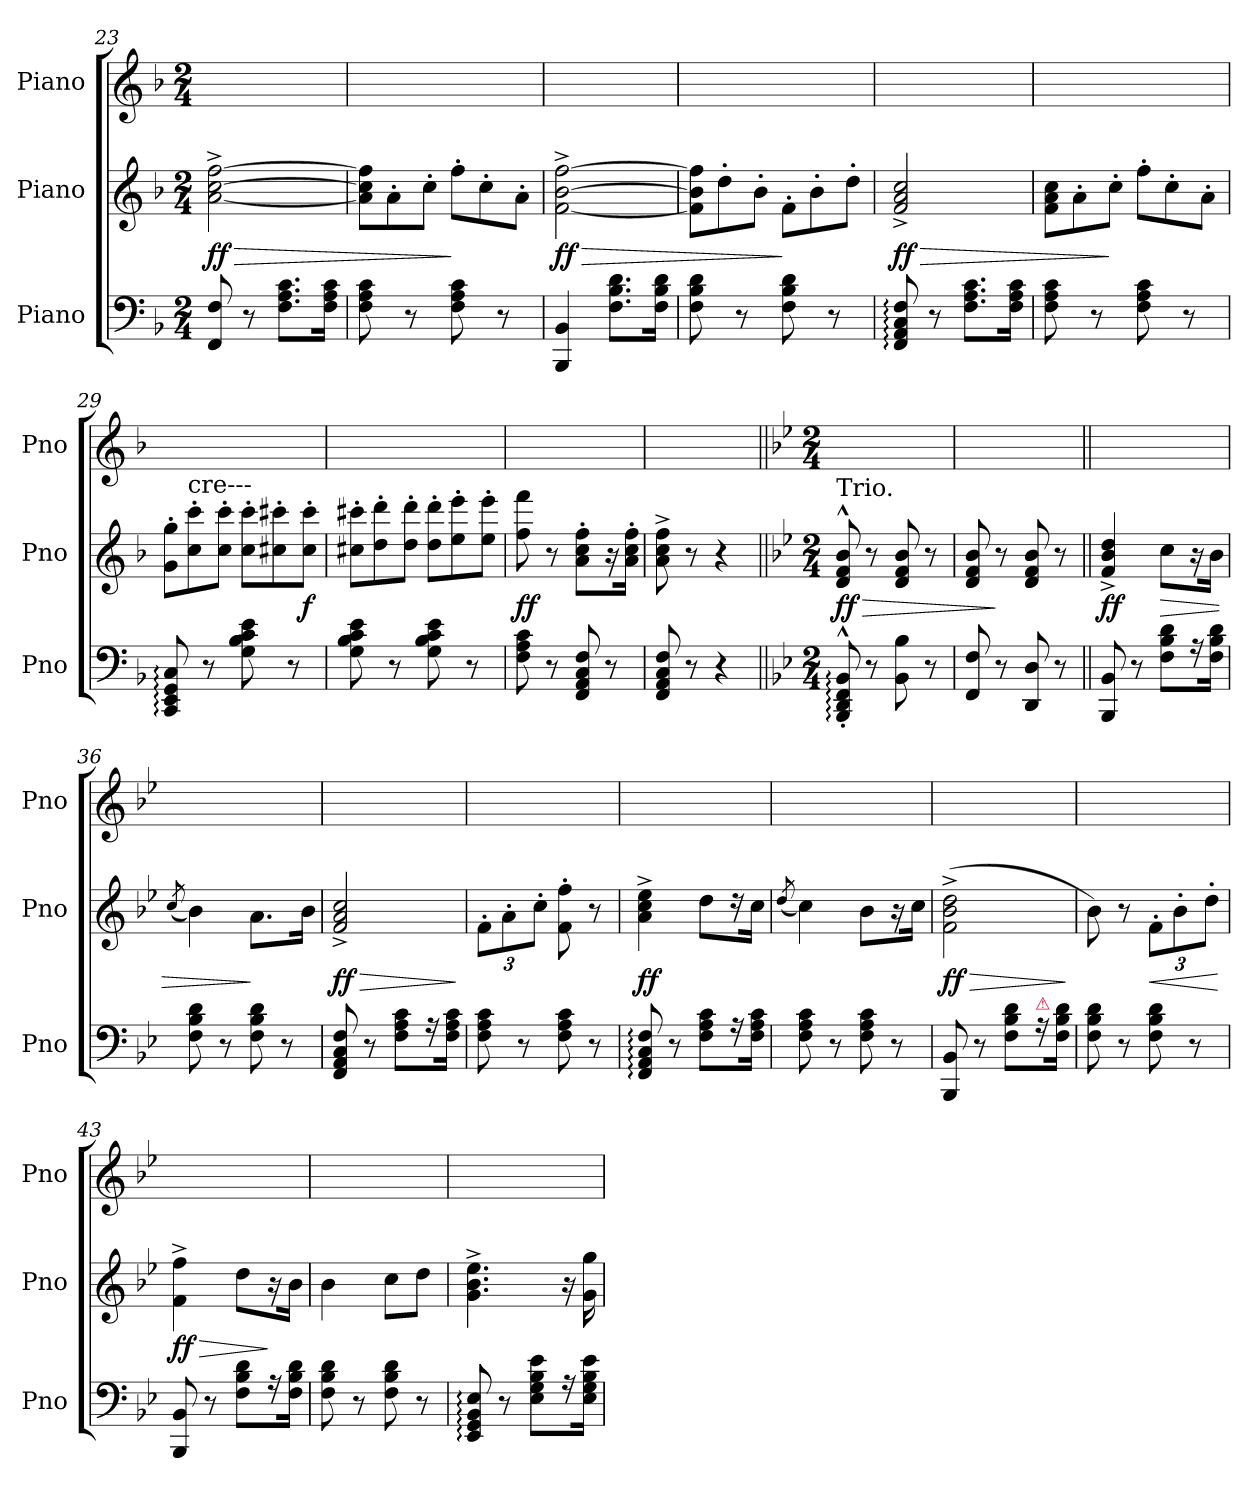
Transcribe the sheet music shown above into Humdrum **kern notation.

**kern	**kern	**dynam	**kern
*part3	*part2	*part2	*part1
*staff3	*staff2	*staff2	*staff1
*I"Piano	*I"Piano	*	*I"Piano
*I'Pno	*I'Pno	*	*I'Pno
*clefF4	*clefG2	*	*clefG2
*k[b-]	*k[b-]	*	*k[b-]
*M2/4	*M2/4	*	*M2/4
=23	=23	=23	=23
!	!	!LO:HP:b	!
8FF/ 8F/	[2a^>\ [2cc^>\ [2ff^>\	> ff	2ryy
8r	.	.	.
8.F\ 8.A\ 8.c\L	.	.	.
16F\ 16A\ 16c\Jk	.	.	.
=24	=24	=24	=24
*	*Xtuplet	*	*
8F\ 8A\ 8c\	12a]\ 12cc]\ 12ff]\L	.	2ryy
.	12a'>\	.	.
8r	.	.	.
.	12cc'>\J	.	.
8F\ 8A\ 8c\	12ff'>\L	]	.
.	12cc'>\	.	.
8r	.	.	.
.	12a'>\J	.	.
=25	=25	=25	=25
!	!	!LO:HP:b	!
4BBB-/ 4BB-/	[2f^>\ [2b-^>\ [2ff^>\	> ff	2ryy
8.F\ 8.B-\ 8.d\L	.	.	.
16F\ 16B-\ 16d\Jk	.	.	.
=26	=26	=26	=26
8F\ 8B-\ 8d\	12f]\ 12b-]\ 12ff]\L	.	2ryy
.	12dd'>\	.	.
8r	.	.	.
.	12b-'>\J	.	.
8F\ 8B-\ 8d\	12f'>\L	]	.
.	12b-'>\	.	.
8r	.	.	.
.	12dd'>\J	.	.
=27	=27	=27	=27
!	!	!LO:HP:b	!
8FF:/ 8AA:/ 8C:/ 8F:/	2f^>/ 2a^>/ 2cc^>/	> ff	2ryy
8r	.	.	.
8.F\ 8.A\ 8.c\L	.	.	.
16F\ 16A\ 16c\Jk	.	.	.
=28	=28	=28	=28
8F\ 8A\ 8c\	12f\ 12a\ 12cc\L	.	2ryy
.	12a'>\	.	.
8r	.	.	.
.	12cc'>\J	]	.
8F\ 8A\ 8c\	12ff'>\L	.	.
.	12cc'>\	.	.
8r	.	.	.
.	12a'>\J	.	.
=29	=29	=29	=29
8CC:/ 8EE:/ 8GG:/ 8C:/	12g'>\ 12gg'>\L	.	2ryy
!	!LO:TX:t=cre---	!	!
.	12cc'>\ 12ccc'>\	.	.
8r	.	.	.
.	12cc'>\ 12ccc'>\J	.	.
8G\ 8B-\ 8c\ 8e\	12cc'>\ 12ccc'>\L	.	.
.	12cc#X'>\ 12ccc#X'>\	.	.
8r	.	.	.
.	12cc#'>\ 12ccc#'>\J	f	.
=30	=30	=30	=30
8G\ 8B-\ 8c\ 8e\	12cc#X'>\ 12ccc#X'>\L	.	2ryy
.	12dd'>\ 12ddd'>\	.	.
8r	.	.	.
.	12dd'>\ 12ddd'>\J	.	.
8G\ 8B-\ 8c\ 8e\	12dd'>\ 12ddd'>\L	.	.
.	12ee'>\ 12eee'>\	.	.
8r	.	.	.
.	12ee'>\ 12eee'>\J	.	.
=31	=31	=31	=31
8F\ 8A\ 8c\	8ff\ 8fff\	ff	2ryy
8r	8r	.	.
8FF/ 8AA/ 8C/ 8F/	8a'>\ 8cc'>\ 8ff'>\L	.	.
8r	16r	.	.
.	16a'>\ 16cc'>\ 16ff'>\Jk	.	.
=32	=32	=32	=32
8FF/ 8AA/ 8C/ 8F/	8a^>\ 8cc^>\ 8ff^>\	.	2ryy
8r	8r	.	.
4r	4r	.	.
=33||	=33||	=33||	=33||
*k[b-e-]	*k[b-e-]	*	*k[b-e-]
*M2/4	*M2/4	*	*M2/4
!	!LO:TX:a:t=Trio.	!	!
!	!	!LO:HP:b	!
8BBB-:'>^^/ 8DD:'>^^/ 8FF:'>^^/ 8BB-:'>^^/	8d^^/ 8f^^/ 8b-^^/	> ff	2ryy
8r	8r	.	.
8BB-\ 8B-\	8d/ 8f/ 8b-/	.	.
8r	8r	.	.
=34	=34	=34	=34
8FF/ 8F/	8d/ 8f/ 8b-/	.	2ryy
8r	8r	]	.
8DD/ 8D/	8d/ 8f/ 8b-/	.	.
8r	8r	.	.
=35||	=35||	=35||	=35||
8BBB-/ 8BB-/	4f^>/ 4b-^>/ 4dd^>/	ff	2ryy
8r	.	.	.
!	!	!LO:HP:b	!
8F\ 8B-\ 8d\L	8cc\L	>	.
16r	16r	.	.
16F\ 16B-\ 16d\Jk	16b-\Jk	.	.
=36	=36	=36	=36
.	(8qcc/	.	.
8F\ 8B-\ 8d\	4b-\)	.	2ryy
8r	.	.	.
8F\ 8B-\ 8d\	8.a\L	]	.
8r	.	.	.
.	16b-\Jk	.	.
=37	=37	=37	=37
!	!	!LO:HP:b	!
8FF/ 8AA/ 8C/ 8F/	2f^>/ 2a^>/ 2cc^>/	> ff	2ryy
8r	.	.	.
8F\ 8A\ 8c\L	.	.	.
16r	.	.	.
16F\ 16A\ 16c\Jk	.	.	.
.	.	]	.
=38	=38	=38	=38
*	*tuplet	*	*
8F\ 8A\ 8c\	12f'>\L	.	2ryy
.	12a'>\	.	.
8r	.	.	.
.	12cc'>\J	.	.
8F\ 8A\ 8c\	8f'>\ 8ff'>\	.	.
8r	8r	.	.
=39	=39	=39	=39
8FF:/ 8AA:/ 8C:/ 8F:/	4a^>\ 4cc^>\ 4ee-^>\	ff	2ryy
8r	.	.	.
8F\ 8A\ 8c\L	8dd\L	.	.
16r	16r	.	.
16F\ 16A\ 16c\Jk	16cc\Jk	.	.
=40	=40	=40	=40
.	(8qdd/	.	.
8F\ 8A\ 8c\	4cc\)	.	2ryy
8r	.	.	.
8F\ 8A\ 8c\	8b-\L	.	.
8r	16r	.	.
.	16cc\Jk	.	.
=41	=41	=41	=41
!	!	!LO:HP:b	!
8BBB-/ 8BB-/	(2f^>\ 2b-^>\ 2dd^>\	> ff	2ryy
8r	.	.	.
8F\ 8B-\ 8d\L	.	.	.
!LO:TX:a:color=crimson:t=⚠	!	!	!
16r	.	.	.
16F\ 16B-\ 16d\Jk	.	.	.
.	.	]	.
=42	=42	=42	=42
8F\ 8B-\ 8d\	8b-\)	.	2ryy
8r	8r	.	.
!	!	!LO:HP:b	!
8F\ 8B-\ 8d\	12f'>\L	<	.
.	12b-'>\	.	.
8r	.	.	.
.	12dd'>\J	.	.
.	.	[	.
=43	=43	=43	=43
!	!	!LO:HP:b	!
8BBB-/ 8BB-/	4f^>\ 4ff^>\	> ff	2ryy
8r	.	.	.
8F\ 8B-\ 8d\L	8dd\L	.	.
16r	16r	]	.
16F\ 16B-\ 16d\Jk	16b-\Jk	.	.
=44	=44	=44	=44
8F\ 8B-\ 8d\	4b-\	.	2ryy
8r	.	.	.
8F\ 8B-\ 8d\	8cc\L	.	.
8r	8dd\J	.	.
=45	=45	=45	=45
8EE-:/ 8GG:/ 8BB-:/ 8E-:/	4.g^>\ 4.b-^>\ 4.ee-^>\	.	2ryy
8r	.	.	.
8E-\ 8G\ 8B-\ 8e-\L	.	.	.
16r	16r	.	.
16E-\ 16G\ 16B-\ 16e-\Jk	16g\ 16gg\	.	.
=	=	=	=
*-	*-	*-	*-
